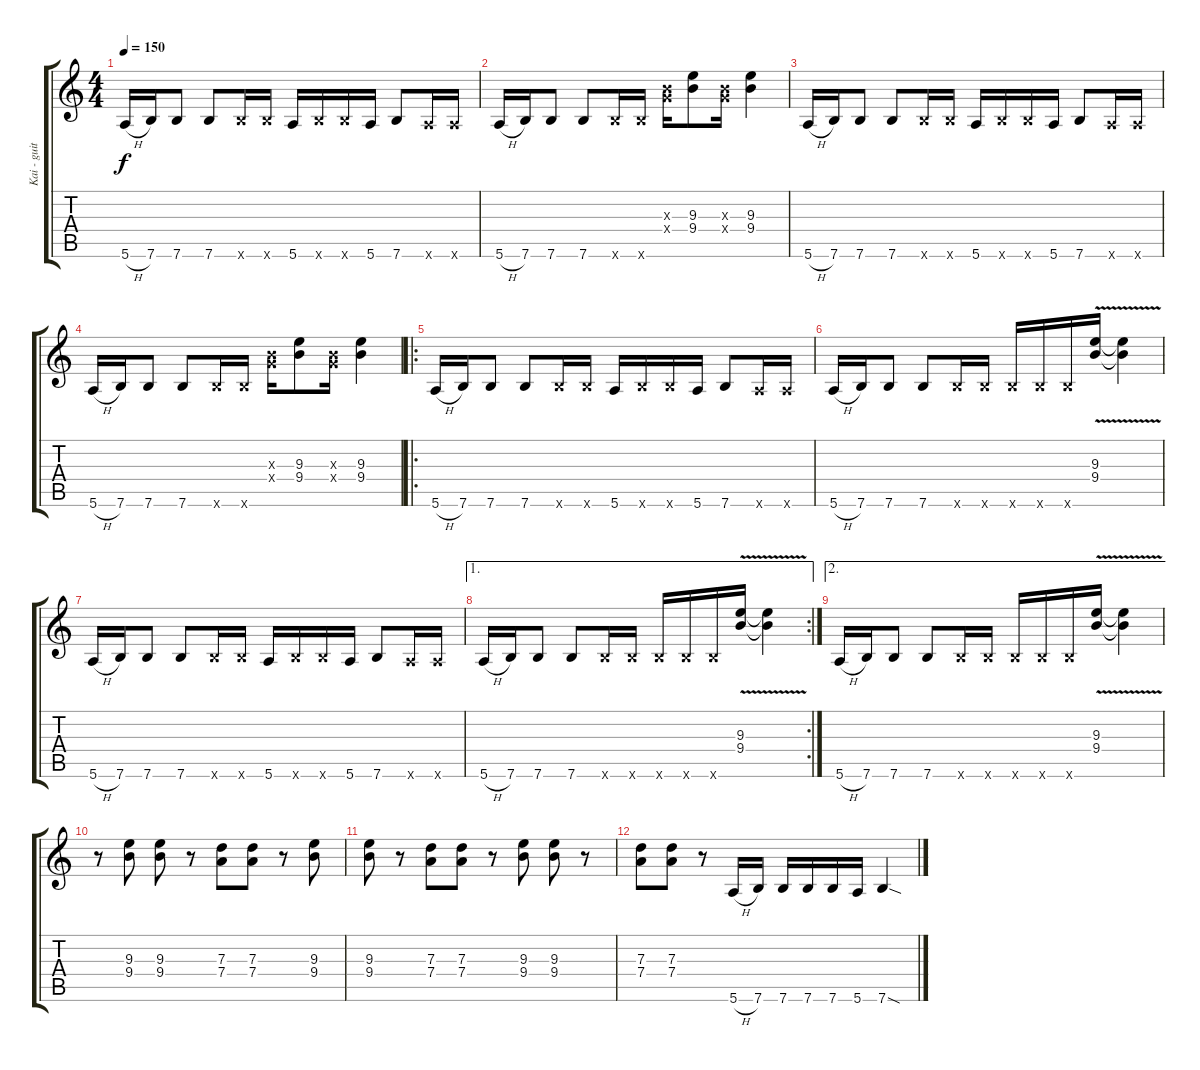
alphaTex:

\track ("Kai - guitare 2" "Kai - guit") {instrument distortionguitar}
\staff {score tabs}
\tuning (E4 B3 G3 D3 A2 E2) {hide}
\ts (4 4)
\tempo 150
\clef g2
\ks c
5.6{h}.16{dy f} 7.6.16 7.6.8 7.6.8 7.6{x}.16 7.6{x}.16 5.6.16 7.6{x}.16 7.6{x}.16 5.6.16 7.6.8 5.6{x}.16 5.6{x}.16 |
5.6{h}.16 7.6.16 7.6.8 7.6.8 7.6{x}.16 7.6{x}.16 (0.3{x} 9.4{x}).16 (9.3 9.4).8 (0.3{x} 9.4{x}).16 (9.3 9.4).4 |
5.6{h}.16 7.6.16 7.6.8 7.6.8 7.6{x}.16 7.6{x}.16 5.6.16 7.6{x}.16 7.6{x}.16 5.6.16 7.6.8 5.6{x}.16 5.6{x}.16 |
5.6{h}.16 7.6.16 7.6.8 7.6.8 7.6{x}.16 7.6{x}.16 (0.3{x} 9.4{x}).16 (9.3 9.4).8 (0.3{x} 9.4{x}).16 (9.3 9.4).4 |
\ro
5.6{h}.16 7.6.16 7.6.8 7.6.8 7.6{x}.16 7.6{x}.16 5.6.16 7.6{x}.16 7.6{x}.16 5.6.16 7.6.8 5.6{x}.16 5.6{x}.16 |
5.6{h}.16 7.6.16 7.6.8 7.6.8 7.6{x}.16 7.6{x}.16 7.6{x}.16 7.6{x}.16 7.6{x}.16 (9.3 9.4{v}).16 (9.3{t} 9.4{t}).4 |
5.6{h}.16 7.6.16 7.6.8 7.6.8 7.6{x}.16 7.6{x}.16 5.6.16 7.6{x}.16 7.6{x}.16 5.6.16 7.6.8 5.6{x}.16 5.6{x}.16 |
\ae 1
\rc 2
5.6{h}.16 7.6.16 7.6.8 7.6.8 7.6{x}.16 7.6{x}.16 7.6{x}.16 7.6{x}.16 7.6{x}.16 (9.3 9.4{v}).16 (9.3{t} 9.4{t}).4 |
\ae 2
5.6{h}.16 7.6.16 7.6.8 7.6.8 7.6{x}.16 7.6{x}.16 7.6{x}.16 7.6{x}.16 7.6{x}.16 (9.3 9.4{v}).16 (9.3{t} 9.4{t}).4 |
r.8 (9.3 9.4).8 (9.3 9.4).8 r.8 (7.3 7.4).8 (7.3 7.4).8 r.8 (9.3 9.4).8 |
(9.3 9.4).8 r.8 (7.3 7.4).8 (7.3 7.4).8 r.8 (9.3 9.4).8 (9.3 9.4).8 r.8 |
(7.3 7.4).8 (7.3 7.4).8 r.8 5.6{h}.16 7.6.16 7.6.16 7.6.16 7.6.16 5.6.16 7.6{sod}.4
